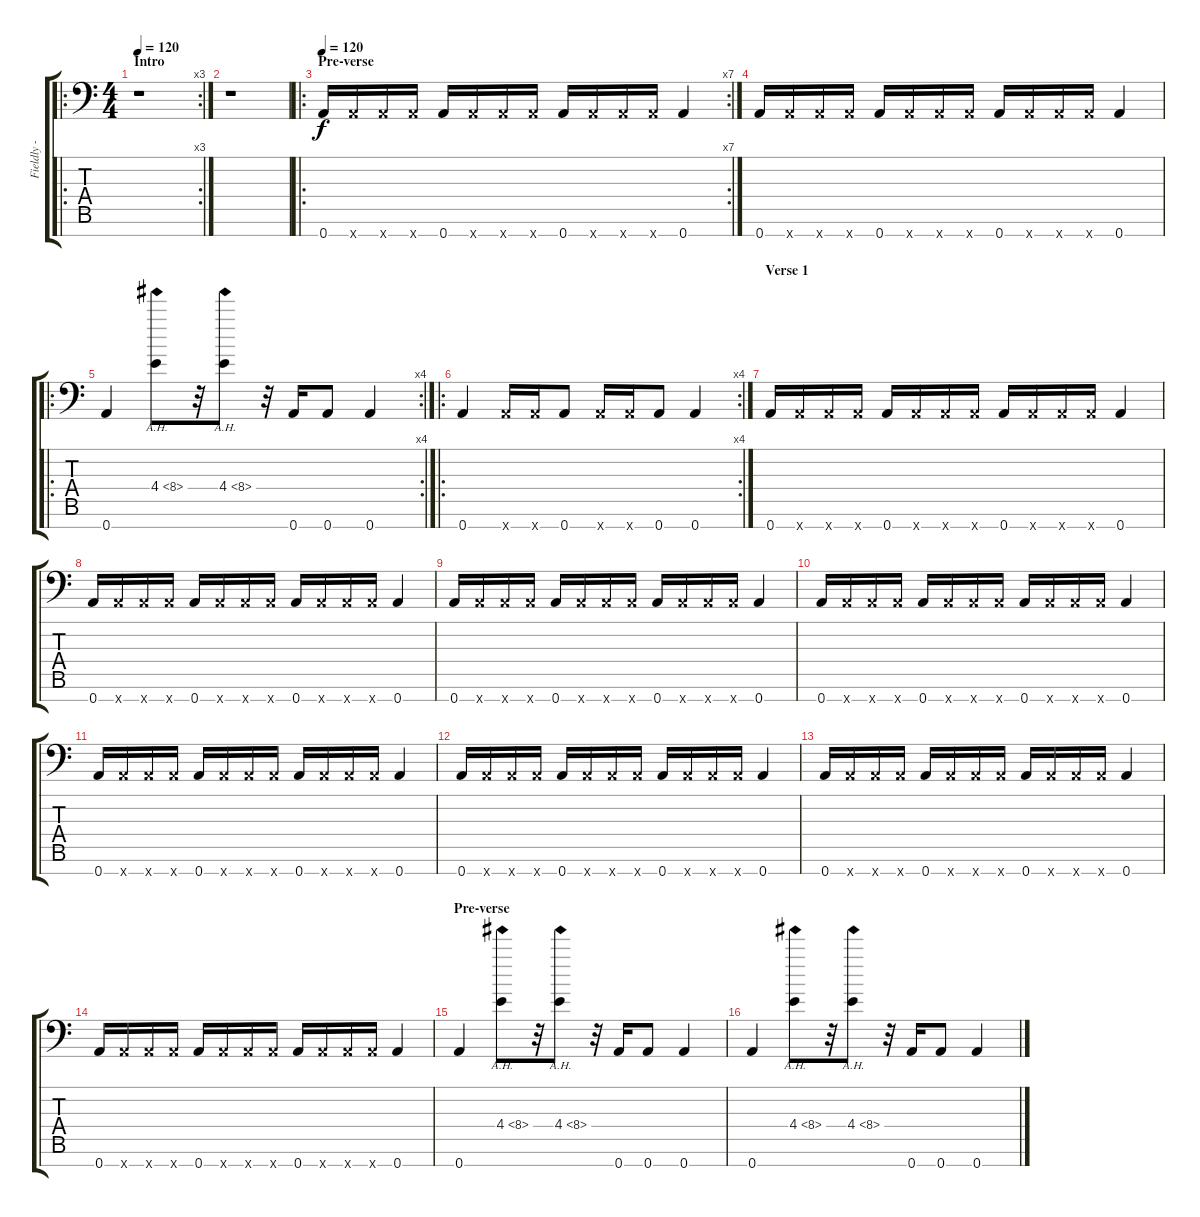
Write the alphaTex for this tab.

\track ("Fieldly - Bass" "Fieldly - ") {instrument slapbass1}
\staff {score tabs}
\tuning (D4 A3 F3 C3 G2 D2 A1) {hide}
\ro
\rc 3
\ts (4 4)
\section ("" "Intro")
\tempo 120
\tempo 100
\tempo 120
\clef f4
\ks c
r.1{dy f instrument slapbass1} |
r.1 |
\ro
\rc 7
\section ("" "Pre-verse")
\tempo 120
0.7.16 0.7{x}.16 0.7{x}.16 0.7{x}.16 0.7.16 0.7{x}.16 0.7{x}.16 0.7{x}.16 0.7.16 0.7{x}.16 0.7{x}.16 0.7{x}.16 0.7.4 |
0.7.16 0.7{x}.16 0.7{x}.16 0.7{x}.16 0.7.16 0.7{x}.16 0.7{x}.16 0.7{x}.16 0.7.16 0.7{x}.16 0.7{x}.16 0.7{x}.16 0.7.4 |
\ro
\rc 4
0.7.4 4.4{ah 4}.8 r.32 4.4{ah 4}.8 r.32 0.7.16 0.7.8 0.7.4 |
\ro
\rc 4
0.7.4 0.7{x}.16 0.7{x}.16 0.7.8 0.7{x}.16 0.7{x}.16 0.7.8 0.7.4 |
\section ("" "Verse 1")
0.7.16{volume 8} 0.7{x}.16 0.7{x}.16 0.7{x}.16 0.7.16 0.7{x}.16 0.7{x}.16 0.7{x}.16 0.7.16 0.7{x}.16 0.7{x}.16 0.7{x}.16 0.7.4 |
0.7.16 0.7{x}.16 0.7{x}.16 0.7{x}.16 0.7.16 0.7{x}.16 0.7{x}.16 0.7{x}.16 0.7.16 0.7{x}.16 0.7{x}.16 0.7{x}.16 0.7.4 |
0.7.16 0.7{x}.16 0.7{x}.16 0.7{x}.16 0.7.16 0.7{x}.16 0.7{x}.16 0.7{x}.16 0.7.16 0.7{x}.16 0.7{x}.16 0.7{x}.16 0.7.4 |
0.7.16 0.7{x}.16 0.7{x}.16 0.7{x}.16 0.7.16 0.7{x}.16 0.7{x}.16 0.7{x}.16 0.7.16 0.7{x}.16 0.7{x}.16 0.7{x}.16 0.7.4 |
0.7.16 0.7{x}.16 0.7{x}.16 0.7{x}.16 0.7.16 0.7{x}.16 0.7{x}.16 0.7{x}.16 0.7.16 0.7{x}.16 0.7{x}.16 0.7{x}.16 0.7.4 |
0.7.16 0.7{x}.16 0.7{x}.16 0.7{x}.16 0.7.16 0.7{x}.16 0.7{x}.16 0.7{x}.16 0.7.16 0.7{x}.16 0.7{x}.16 0.7{x}.16 0.7.4 |
0.7.16 0.7{x}.16 0.7{x}.16 0.7{x}.16 0.7.16 0.7{x}.16 0.7{x}.16 0.7{x}.16 0.7.16 0.7{x}.16 0.7{x}.16 0.7{x}.16 0.7.4 |
0.7.16 0.7{x}.16 0.7{x}.16 0.7{x}.16 0.7.16 0.7{x}.16 0.7{x}.16 0.7{x}.16 0.7.16 0.7{x}.16 0.7{x}.16 0.7{x}.16 0.7.4 |
\section ("" "Pre-verse")
0.7.4 4.4{ah 4}.8 r.32 4.4{ah 4}.8 r.32 0.7.16 0.7.8 0.7.4 |
0.7.4 4.4{ah 4}.8 r.32 4.4{ah 4}.8 r.32 0.7.16 0.7.8 0.7.4
